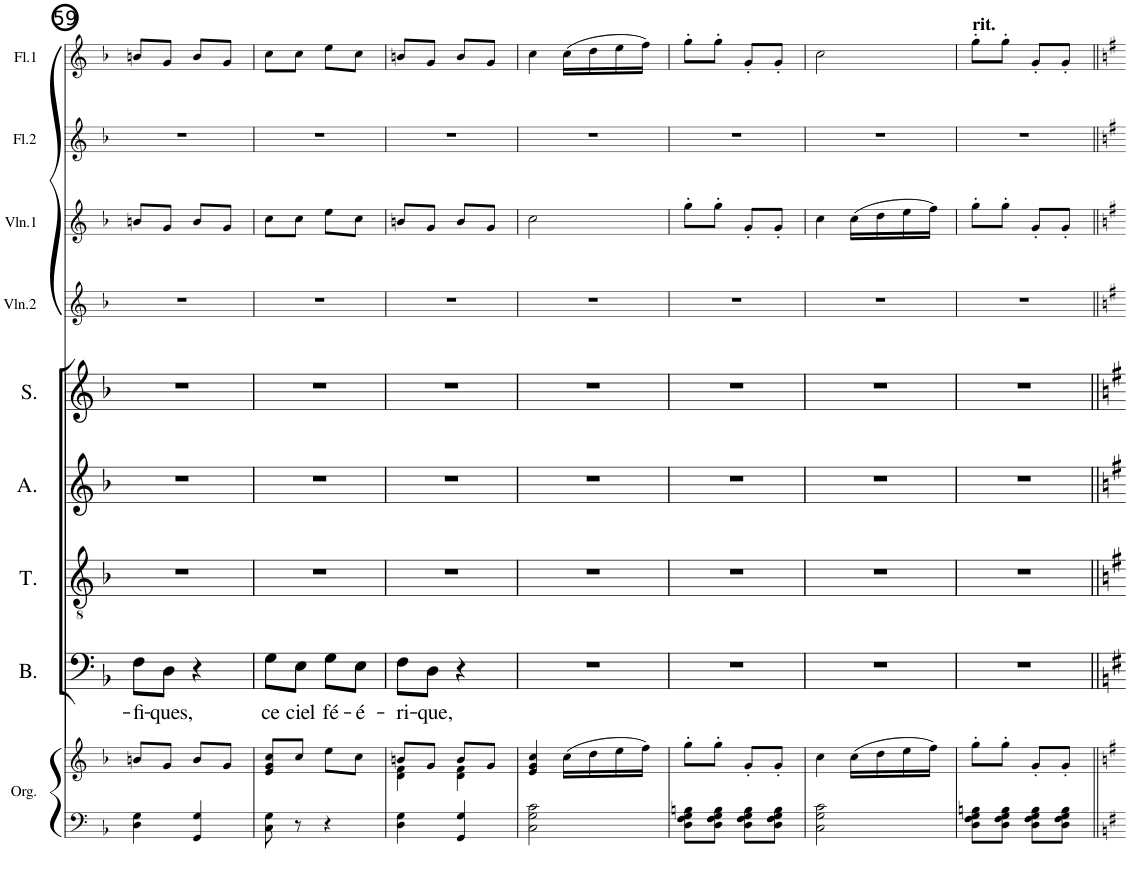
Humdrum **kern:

**kern	**kern	**kern	**text	**kern	**kern	**kern	**kern	**kern	**kern	**kern
*part9	*part9	*part8	*part8	*part7	*part6	*part5	*part4	*part3	*part2	*part1
*staff10	*staff9	*staff8	*staff8	*staff7	*staff6	*staff5	*staff4	*staff3	*staff2	*staff1
*I"Orgue	*	*I"Bass	*	*I"Ténor	*I"Alto	*I"Soprano	*I"Violon 2	*I"Violon 1	*I"Flûte 2	*I"Flûte 1
*I'Org.	*	*I'B.	*	*I'T.	*I'A.	*I'S.	*I'Vln.2	*I'Vln.1	*I'Fl.2	*I'Fl.1
!!LO:PB:g=z
*clefF4	*clefG2	*clefF4	*	*clefGv2	*clefG2	*clefG2	*clefG2	*clefG2	*clefG2	*clefG2
*k[b-]	*k[b-]	*k[b-]	*	*k[b-]	*k[b-]	*k[b-]	*k[b-]	*k[b-]	*k[b-]	*k[b-]
*M2/4	*M2/4	*M2/4	*	*M2/4	*M2/4	*M2/4	*M2/4	*M2/4	*M2/4	*M2/4
=59	=59	=59	=59	=59	=59	=59	=59	=59	=59	=59
!	!	!	!LO:LY:b	!	!	!	!	!	!	!
4D\ 4G\	8bn/L	8F\L	-fi-	2r	2r	2r	2r	8bn/L	2r	8bn/L
!	!	!	!LO:LY:b	!	!	!	!	!	!	!
.	8g/J	8D\J	-ques,	.	.	.	.	8g/J	.	8g/J
4GG/ 4G/	8b/L	4r	.	.	.	.	.	8b/L	.	8b/L
.	8g/J	.	.	.	.	.	.	8g/J	.	8g/J
=60	=60	=60	=60	=60	=60	=60	=60	=60	=60	=60
!	!	!	!LO:LY:b	!	!	!	!	!	!	!
8C\ 8G\	8e/ 8g/ 8cc/L	8G\L	ce	2r	2r	2r	2r	8cc\L	2r	8cc\L
!	!	!	!LO:LY:b	!	!	!	!	!	!	!
8r	8cc/J	8E\J	ciel	.	.	.	.	8cc\J	.	8cc\J
!	!	!	!LO:LY:b	!	!	!	!	!	!	!
4r	8ee\L	8G\L	fé-	.	.	.	.	8ee\L	.	8ee\L
!	!	!	!LO:LY:b	!	!	!	!	!	!	!
.	8cc\J	8E\J	-é-	.	.	.	.	8cc\J	.	8cc\J
=61	=61	=61	=61	=61	=61	=61	=61	=61	=61	=61
*	*^	*	*	*	*	*	*	*	*	*
!	!	!	!	!LO:LY:b	!	!	!	!	!	!	!
4D\ 4G\	8bn/L	4d\ 4f\	8F\L	-ri-	2r	2r	2r	2r	8bn/L	2r	8bn/L
!	!	!	!	!LO:LY:b	!	!	!	!	!	!	!
.	8g/J	.	8D\J	-que,	.	.	.	.	8g/J	.	8g/J
4GG/ 4G/	8b/L	4d\ 4f\	4r	.	.	.	.	.	8b/L	.	8b/L
.	8g/J	.	.	.	.	.	.	.	8g/J	.	8g/J
*	*v	*v	*	*	*	*	*	*	*	*	*
=62	=62	=62	=62	=62	=62	=62	=62	=62	=62	=62
2C\ 2G\ 2c\	4e/ 4g/ 4cc/	2r	.	2r	2r	2r	2r	2cc\	2r	4cc\
.	(16cc\LL	.	.	.	.	.	.	.	.	(16cc\LL
.	16dd\	.	.	.	.	.	.	.	.	16dd\
.	16ee\	.	.	.	.	.	.	.	.	16ee\
.	16ff\JJ)	.	.	.	.	.	.	.	.	16ff\JJ)
=63	=63	=63	=63	=63	=63	=63	=63	=63	=63	=63
8D\ 8F\ 8G\ 8Bn\L	8gg'\L	2r	.	2r	2r	2r	2r	8gg'\L	2r	8gg'\L
8D\ 8F\ 8G\ 8B\J	8gg'\J	.	.	.	.	.	.	8gg'\J	.	8gg'\J
8D\ 8F\ 8G\ 8B\L	8g'/L	.	.	.	.	.	.	8g'/L	.	8g'/L
8D\ 8F\ 8G\ 8B\J	8g'/J	.	.	.	.	.	.	8g'/J	.	8g'/J
=64	=64	=64	=64	=64	=64	=64	=64	=64	=64	=64
2C\ 2G\ 2c\	4cc\	2r	.	2r	2r	2r	2r	4cc\	2r	2cc\
.	(16cc\LL	.	.	.	.	.	.	(16cc\LL	.	.
.	16dd\	.	.	.	.	.	.	16dd\	.	.
.	16ee\	.	.	.	.	.	.	16ee\	.	.
.	16ff\JJ)	.	.	.	.	.	.	16ff\JJ)	.	.
=65	=65	=65	=65	=65	=65	=65	=65	=65	=65	=65
!	!	!	!	!	!	!	!	!	!	!LO:TX:a:B:t=rit.
8D\ 8F\ 8G\ 8Bn\L	8gg'\L	2r	.	2r	2r	2r	2r	8gg'\L	2r	8gg'\L
8D\ 8F\ 8G\ 8B\J	8gg'\J	.	.	.	.	.	.	8gg'\J	.	8gg'\J
8D\ 8F\ 8G\ 8B\L	8g'/L	.	.	.	.	.	.	8g'/L	.	8g'/L
8D\ 8F\ 8G\ 8B\J	8g'/J	.	.	.	.	.	.	8g'/J	.	8g'/J
=||	=||	=||	=||	=||	=||	=||	=||	=||	=||	=||
*-	*-	*-	*-	*-	*-	*-	*-	*-	*-	*-
